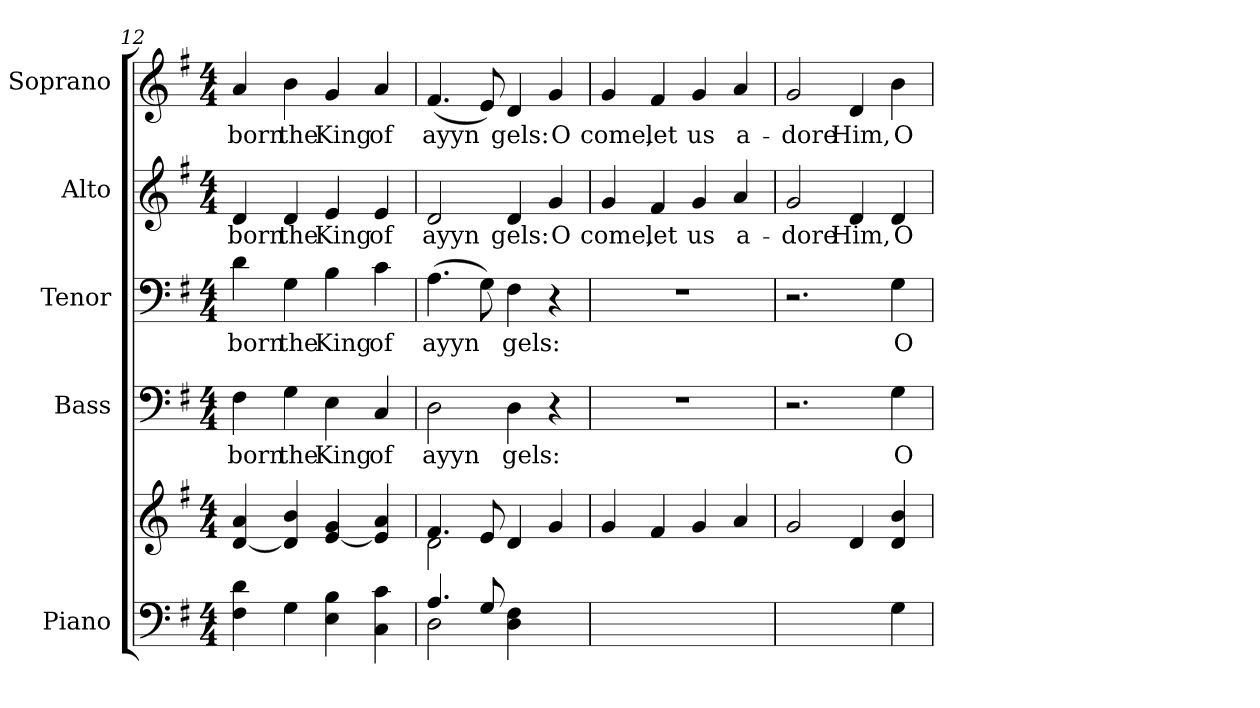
**kern	**kern	**kern	**text	**kern	**text	**kern	**text	**kern	**text
*part5	*part5	*part4	*part4	*part3	*part3	*part2	*part2	*part1	*part1
*staff6	*staff5	*staff4	*staff4	*staff3	*staff3	*staff2	*staff2	*staff1	*staff1
*I"Piano	*	*I"Bass	*	*I"Tenor	*	*I"Alto	*	*I"Soprano	*
*I'Pno.	*	*I'B.	*	*I'T.	*	*I'A.	*	*I'S.	*
*clefF4	*clefG2	*clefF4	*	*clefF4	*	*clefG2	*	*clefG2	*
*k[f#]	*k[f#]	*k[f#]	*	*k[f#]	*	*k[f#]	*	*k[f#]	*
*G:	*G:	*G:	*	*G:	*	*G:	*	*G:	*
*M4/4	*M4/4	*M4/4	*	*M4/4	*	*M4/4	*	*M4/4	*
=12	=12	=12	=12	=12	=12	=12	=12	=12	=12
*	*^	*	*	*	*	*	*	*	*
!	!	!	!	!LO:LY:b:color=#000000	!	!	!	!	!	!
!	!	!	!	!	!	!LO:LY:b:color=#000000	!	!	!	!
!	!	!	!	!	!	!	!	!LO:LY:b:color=#000000	!	!
!	!	!	!	!	!	!	!	!	!	!LO:LY:b:color=#000000
4F#i\ 4di	[<4di/ 4ai	2ryy	4F#i\	born	4di\	born	4di/	born	4ai/	born
!	!	!	!	!LO:LY:b:color=#000000	!	!	!	!	!	!
!	!	!	!	!	!	!LO:LY:b:color=#000000	!	!	!	!
!	!	!	!	!	!	!	!	!LO:LY:b:color=#000000	!	!
!	!	!	!	!	!	!	!	!	!	!LO:LY:b:color=#000000
4Gi\	4di/] 4bi	.	4Gi\	the	4Gi\	the	4di/	the	4bi\	the
!	!	!	!	!LO:LY:b:color=#000000	!	!	!	!	!	!
!	!	!	!	!	!	!LO:LY:b:color=#000000	!	!	!	!
!	!	!	!	!	!	!	!	!LO:LY:b:color=#000000	!	!
!	!	!	!	!	!	!	!	!	!	!LO:LY:b:color=#000000
4Ei\ 4Bi	[<4ei/ 4gi	4ryy	4Ei\	King	4Bi\	King	4ei/	King	4gi/	King
!	!	!	!	!LO:LY:b:color=#000000	!	!	!	!	!	!
!	!	!	!	!	!	!LO:LY:b:color=#000000	!	!	!	!
!	!	!	!	!	!	!	!	!LO:LY:b:color=#000000	!	!
!	!	!	!	!	!	!	!	!	!	!LO:LY:b:color=#000000
4Ci\ 4ci	4ei/] 4ai	4ryy	4Ci/	of	4ci\	of	4ei/	of	4ai/	of
=13	=13	=13	=13	=13	=13	=13	=13	=13	=13	=13
*^	*	*	*	*	*	*	*	*	*	*
!	!	!	!	!	!LO:LY:b:color=#000000	!	!	!	!	!	!
!	!	!	!	!	!	!	!LO:LY:b:color=#000000	!	!	!	!
!	!	!	!	!	!	!	!	!	!LO:LY:b:color=#000000	!	!
!	!	!	!	!	!	!	!	!	!	!	!LO:LY:b:color=#000000
4.Ai/	2Di\	4.f#i/	2di\	2Di\	ayyn	(4.Ai\	ayyn	2di/	ayyn	(4.f#i/	ayyn
8Gi/	.	8ei/	.	.	.	8Gi\)	.	.	.	8ei/)	.
!	!	!	!	!	!LO:LY:b:color=#000000	!	!	!	!	!	!
!	!	!	!	!	!	!	!LO:LY:b:color=#000000	!	!	!	!
!	!	!	!	!	!	!	!	!	!LO:LY:b:color=#000000	!	!
!	!	!	!	!	!	!	!	!	!	!	!LO:LY:b:color=#000000
4Di\ 4F#i	2ryy	4di/	4ryy	4Di\	gels:	4F#i\	gels:	4di/	gels:	4di/	gels:
!	!	!	!	!	!	!	!	!	!LO:LY:b:color=#000000	!	!
!	!	!	!	!	!	!	!	!	!	!	!LO:LY:b:color=#000000
4ryy	.	4gi/	4ryy	4r	.	4r	.	4gi/	O	4gi/	O
*v	*v	*	*	*	*	*	*	*	*	*	*
*	*v	*v	*	*	*	*	*	*	*	*
!!LO:PB:g=z
=14	=14	=14	=14	=14	=14	=14	=14	=14	=14
*	*^	*	*	*	*	*	*	*	*
!	!	!	!	!	!	!	!	!LO:LY:b:color=#000000	!	!
*	*v	*v	*	*	*	*	*	*	*	*
*	*^	*	*	*	*	*	*	*	*
!	!	!	!	!	!	!	!	!	!	!LO:LY:b:color=#000000
*	*v	*v	*	*	*	*	*	*	*	*
1ryy	4gi/	1r	.	1r	.	4gi/	come,	4gi/	come,
!	!	!	!	!	!	!	!LO:LY:b:color=#000000	!	!
!	!	!	!	!	!	!	!	!	!LO:LY:b:color=#000000
.	4f#i/	.	.	.	.	4f#i/	let	4f#i/	let
!	!	!	!	!	!	!	!LO:LY:b:color=#000000	!	!
!	!	!	!	!	!	!	!	!	!LO:LY:b:color=#000000
.	4gi/	.	.	.	.	4gi/	us	4gi/	us
!	!	!	!	!	!	!	!LO:LY:b:color=#000000	!	!
!	!	!	!	!	!	!	!	!	!LO:LY:b:color=#000000
.	4ai/	.	.	.	.	4ai/	a-	4ai/	a-
=15	=15	=15	=15	=15	=15	=15	=15	=15	=15
!	!	!	!	!	!	!	!LO:LY:b:color=#000000	!	!
!	!	!	!	!	!	!	!	!	!LO:LY:b:color=#000000
2.ryy	2gi/	2.r	.	2.r	.	2gi/	-dore	2gi/	-dore
!	!	!	!	!	!	!	!LO:LY:b:color=#000000	!	!
!	!	!	!	!	!	!	!	!	!LO:LY:b:color=#000000
.	4di/	.	.	.	.	4di/	Him,	4di/	Him,
!	!	!	!LO:LY:b:color=#000000	!	!	!	!	!	!
!	!	!	!	!	!LO:LY:b:color=#000000	!	!	!	!
!	!	!	!	!	!	!	!LO:LY:b:color=#000000	!	!
!	!	!	!	!	!	!	!	!	!LO:LY:b:color=#000000
4Gi\	4di/ 4bi	4Gi\	O	4Gi\	O	4di/	O	4bi\	O
=	=	=	=	=	=	=	=	=	=
*-	*-	*-	*-	*-	*-	*-	*-	*-	*-
